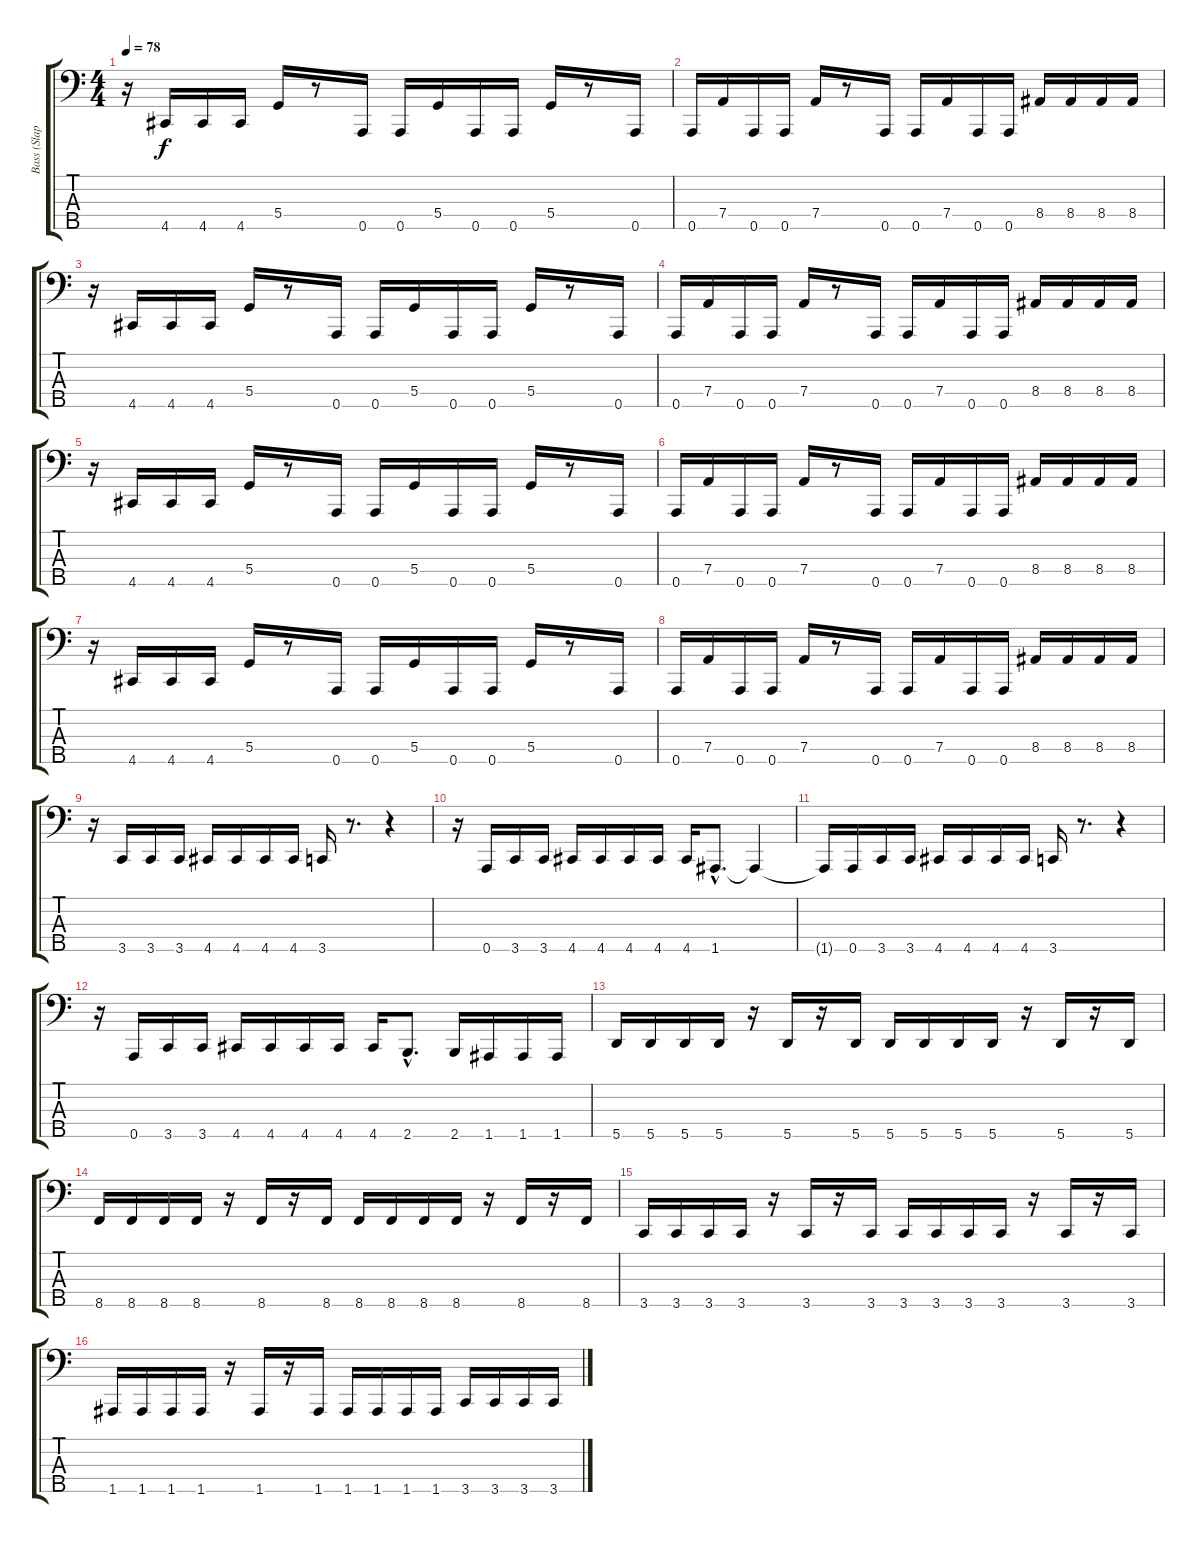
\track ("Bass (Slap/finger/pop) aka Fieldy bass" "Bass (Slap") {instrument slapbass2}
\staff {score tabs}
\tuning (F2 C2 G1 D1 A0) {hide}
\ts (4 4)
\tempo 78
\clef f4
\ks c
r.16{dy f} 4.5.16 4.5.16 4.5.16 5.4.16 r.8 0.5.16 0.5.16 5.4.16 0.5.16 0.5.16 5.4.16 r.8 0.5.16 |
0.5.16 7.4.16 0.5.16 0.5.16 7.4.16 r.8 0.5.16 0.5.16 7.4.16 0.5.16 0.5.16 8.4.16 8.4.16 8.4.16 8.4.16 |
r.16 4.5.16 4.5.16 4.5.16 5.4.16 r.8 0.5.16 0.5.16 5.4.16 0.5.16 0.5.16 5.4.16 r.8 0.5.16 |
0.5.16 7.4.16 0.5.16 0.5.16 7.4.16 r.8 0.5.16 0.5.16 7.4.16 0.5.16 0.5.16 8.4.16 8.4.16 8.4.16 8.4.16 |
r.16 4.5.16 4.5.16 4.5.16 5.4.16 r.8 0.5.16 0.5.16 5.4.16 0.5.16 0.5.16 5.4.16 r.8 0.5.16 |
0.5.16 7.4.16 0.5.16 0.5.16 7.4.16 r.8 0.5.16 0.5.16 7.4.16 0.5.16 0.5.16 8.4.16 8.4.16 8.4.16 8.4.16 |
r.16 4.5.16 4.5.16 4.5.16 5.4.16 r.8 0.5.16 0.5.16 5.4.16 0.5.16 0.5.16 5.4.16 r.8 0.5.16 |
0.5.16 7.4.16 0.5.16 0.5.16 7.4.16 r.8 0.5.16 0.5.16 7.4.16 0.5.16 0.5.16 8.4.16 8.4.16 8.4.16 8.4.16 |
r.16 3.5.16 3.5.16 3.5.16 4.5.16 4.5.16 4.5.16 4.5.16 3.5.16 r.8{d} r.4 |
r.16 0.5.16 3.5.16 3.5.16 4.5.16 4.5.16 4.5.16 4.5.16 4.5.16 1.5{hac}.8{d} 1.5{t}.4 |
1.5{t}.16 0.5.16 3.5.16 3.5.16 4.5.16 4.5.16 4.5.16 4.5.16 3.5.16 r.8{d} r.4 |
r.16 0.5.16 3.5.16 3.5.16 4.5.16 4.5.16 4.5.16 4.5.16 4.5.16 2.5{hac}.8{d} 2.5.16 1.5.16 1.5.16 1.5.16 |
5.5.16 5.5.16 5.5.16 5.5.16 r.16 5.5.16 r.16 5.5.16 5.5.16 5.5.16 5.5.16 5.5.16 r.16 5.5.16 r.16 5.5.16 |
8.5.16 8.5.16 8.5.16 8.5.16 r.16 8.5.16 r.16 8.5.16 8.5.16 8.5.16 8.5.16 8.5.16 r.16 8.5.16 r.16 8.5.16 |
3.5.16 3.5.16 3.5.16 3.5.16 r.16 3.5.16 r.16 3.5.16 3.5.16 3.5.16 3.5.16 3.5.16 r.16 3.5.16 r.16 3.5.16 |
1.5.16 1.5.16 1.5.16 1.5.16 r.16 1.5.16 r.16 1.5.16 1.5.16 1.5.16 1.5.16 1.5.16 3.5.16 3.5.16 3.5.16 3.5.16
